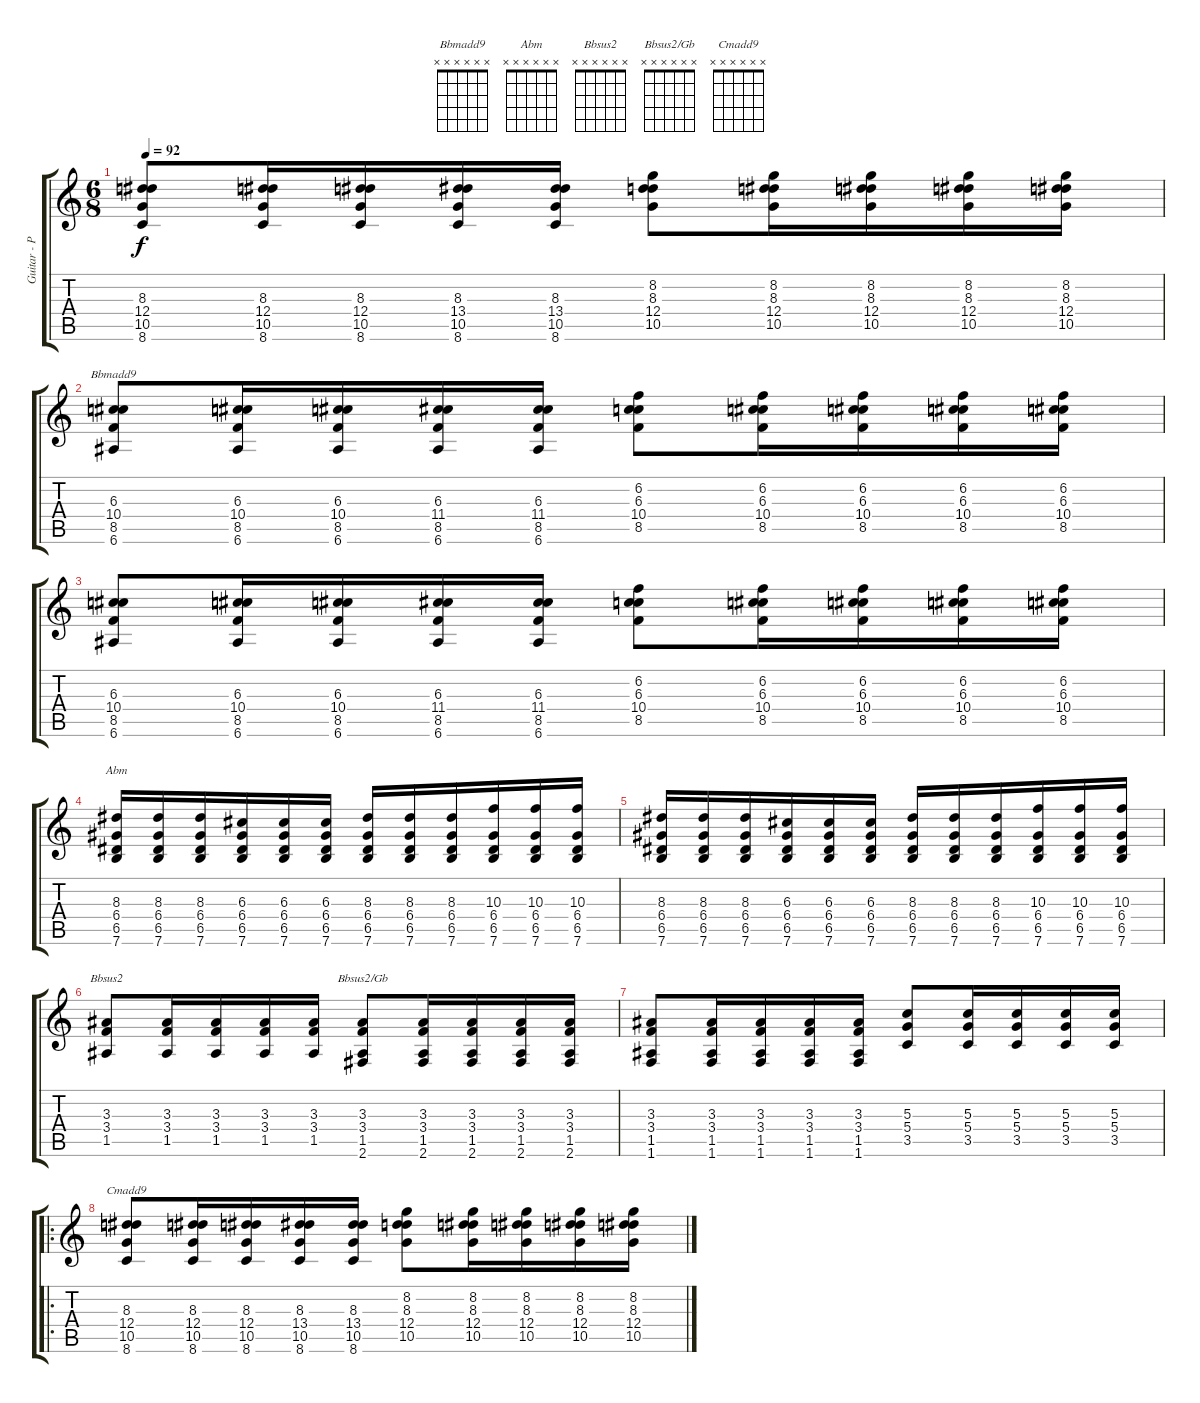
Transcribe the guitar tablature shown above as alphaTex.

\track ("Guitar - Peter Lindgren" "Guitar - P") {instrument distortionguitar}
\staff {score tabs}
\tuning (E4 B3 G3 D3 A2 E2) {hide}
\chord ("Bbmadd9" x x x x x x)
\chord ("Abm" x x x x x x)
\chord ("Bbsus2" x x x x x x)
\chord ("Bbsus2/Gb" x x x x x x)
\chord ("Cmadd9" x x x x x x)
\ts (6 8)
\tempo 92
\clef g2
\ks aminor
(8.3 12.4 10.5 8.6).8{dy f} (8.3 12.4 10.5 8.6).16 (8.3 12.4 10.5 8.6).16 (8.3 13.4 10.5 8.6).16 (8.3 13.4 10.5 8.6).16 (8.2 8.3 12.4 10.5).8 (8.2 8.3 12.4 10.5).16 (8.2 8.3 12.4 10.5).16 (8.2 8.3 12.4 10.5).16 (8.2 8.3 12.4 10.5).16 |
(6.3 10.4 8.5 6.6).8{ch "Bbmadd9"} (6.3 10.4 8.5 6.6).16 (6.3 10.4 8.5 6.6).16 (6.3 11.4 8.5 6.6).16 (6.3 11.4 8.5 6.6).16 (6.2 6.3 10.4 8.5).8 (6.2 6.3 10.4 8.5).16 (6.2 6.3 10.4 8.5).16 (6.2 6.3 10.4 8.5).16 (6.2 6.3 10.4 8.5).16 |
(6.3 10.4 8.5 6.6).8 (6.3 10.4 8.5 6.6).16 (6.3 10.4 8.5 6.6).16 (6.3 11.4 8.5 6.6).16 (6.3 11.4 8.5 6.6).16 (6.2 6.3 10.4 8.5).8 (6.2 6.3 10.4 8.5).16 (6.2 6.3 10.4 8.5).16 (6.2 6.3 10.4 8.5).16 (6.2 6.3 10.4 8.5).16 |
(8.3 6.4 6.5 7.6).16{ch "Abm"} (8.3 6.4 6.5 7.6).16 (8.3 6.4 6.5 7.6).16 (6.3 6.4 6.5 7.6).16 (6.3 6.4 6.5 7.6).16 (6.3 6.4 6.5 7.6).16 (8.3 6.4 6.5 7.6).16 (8.3 6.4 6.5 7.6).16 (8.3 6.4 6.5 7.6).16 (10.3 6.4 6.5 7.6).16 (10.3 6.4 6.5 7.6).16 (10.3 6.4 6.5 7.6).16 |
(8.3 6.4 6.5 7.6).16 (8.3 6.4 6.5 7.6).16 (8.3 6.4 6.5 7.6).16 (6.3 6.4 6.5 7.6).16 (6.3 6.4 6.5 7.6).16 (6.3 6.4 6.5 7.6).16 (8.3 6.4 6.5 7.6).16 (8.3 6.4 6.5 7.6).16 (8.3 6.4 6.5 7.6).16 (10.3 6.4 6.5 7.6).16 (10.3 6.4 6.5 7.6).16 (10.3 6.4 6.5 7.6).16 |
(3.3 3.4 1.5).8{ch "Bbsus2"} (3.3 3.4 1.5).16 (3.3 3.4 1.5).16 (3.3 3.4 1.5).16 (3.3 3.4 1.5).16 (3.3 3.4 1.5 2.6).8{ch "Bbsus2/Gb"} (3.3 3.4 1.5 2.6).16 (3.3 3.4 1.5 2.6).16 (3.3 3.4 1.5 2.6).16 (3.3 3.4 1.5 2.6).16 |
(3.3 3.4 1.5 1.6).8 (3.3 3.4 1.5 1.6).16 (3.3 3.4 1.5 1.6).16 (3.3 3.4 1.5 1.6).16 (3.3 3.4 1.5 1.6).16 (5.3 5.4 3.5).8 (5.3 5.4 3.5).16 (5.3 5.4 3.5).16 (5.3 5.4 3.5).16 (5.3 5.4 3.5).16 |
\ro
(8.3 12.4 10.5 8.6).8{ch "Cmadd9" instrument distortionguitar} (8.3 12.4 10.5 8.6).16 (8.3 12.4 10.5 8.6).16 (8.3 13.4 10.5 8.6).16 (8.3 13.4 10.5 8.6).16 (8.2 8.3 12.4 10.5).8 (8.2 8.3 12.4 10.5).16 (8.2 8.3 12.4 10.5).16 (8.2 8.3 12.4 10.5).16 (8.2 8.3 12.4 10.5).16
